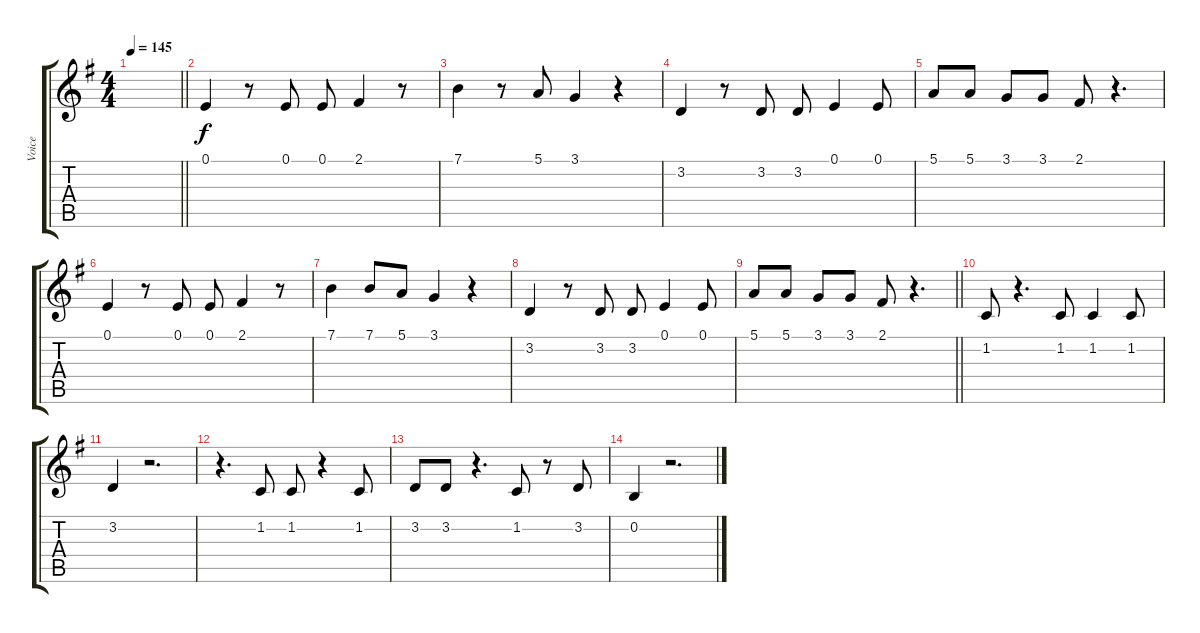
\track ("Voice" "Voice") {instrument lead6voice}
\staff {score tabs}
\tuning (E4 B3 G3 D3 A2 E2) {hide}
\ts (4 4)
\tempo 145
\clef g2
\barLineRight lightlight
\ks eminor
|
0.1.4 r.8 0.1.8 0.1.8 2.1.4 r.8 |
7.1.4 r.8 5.1.8 3.1.4 r.4 |
3.2.4 r.8 3.2.8 3.2.8 0.1.4 0.1.8 |
5.1.8 5.1.8 3.1.8 3.1.8 2.1.8 r.4{d} |
0.1.4 r.8 0.1.8 0.1.8 2.1.4 r.8 |
7.1.4 7.1.8 5.1.8 3.1.4 r.4 |
3.2.4 r.8 3.2.8 3.2.8 0.1.4 0.1.8 |
\barLineRight lightlight
5.1.8 5.1.8 3.1.8 3.1.8 2.1.8 r.4{d} |
1.2.8 r.4{d} 1.2.8 1.2.4 1.2.8 |
3.2.4 r.2{d} |
r.4{d} 1.2.8 1.2.8 r.4 1.2.8 |
3.2.8 3.2.8 r.4{d} 1.2.8 r.8 3.2.8 |
0.2.4{dy f} r.2{d}
